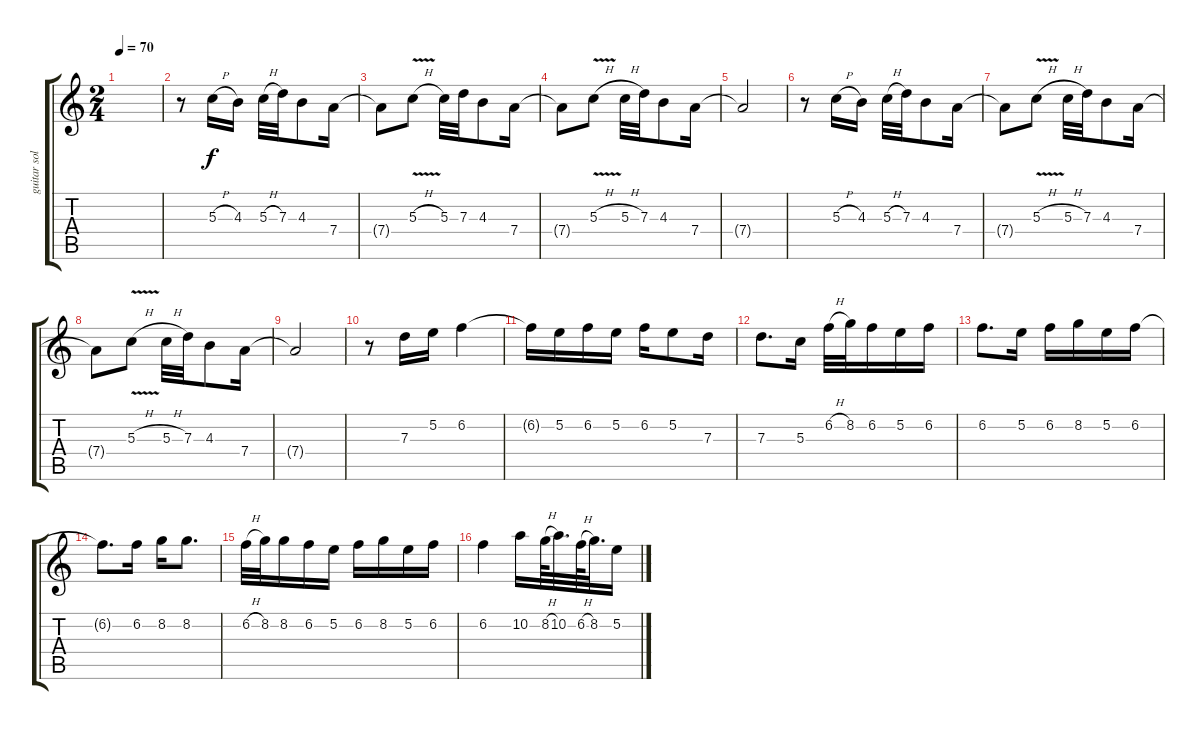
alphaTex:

\track ("guitar solo" "guitar sol") {instrument acousticguitarnylon}
\staff {score tabs}
\tuning (E4 B3 G3 D3 A2 E2) {hide}
\ts (2 4)
\tempo 70
\clef g2
\ks c
|
r.8 5.3{h}.16 4.3.16 5.3{h}.32 7.3.32 4.3.8 7.4.16 |
7.4{t}.8 5.3{v h}.8 5.3.32 7.3.32 4.3.8 7.4.16 |
7.4{t}.8 5.3{v h}.8 5.3{h}.32 7.3.32 4.3.8 7.4.16 |
7.4{t}.2 |
r.8 5.3{h}.16 4.3.16 5.3{h}.32 7.3.32 4.3.8 7.4.16 |
7.4{t}.8 5.3{v h}.8 5.3{h}.32 7.3.32 4.3.8 7.4.16 |
7.4{t}.8 5.3{v h}.8 5.3{h}.32 7.3.32 4.3.8 7.4.16 |
7.4{t}.2 |
r.8 7.3.16 5.2.16 6.2.4 |
6.2{t}.16 5.2.16 6.2.16 5.2.16 6.2.16 5.2.8 7.3.16 |
7.3.8{d} 5.3.16 6.2{h}.32 8.2.32 6.2.16 5.2.16 6.2.16 |
6.2.8{d} 5.2.16 6.2.16 8.2.16 5.2.16 6.2.16 |
6.2{t}.8{d} 6.2.16 8.2.16 8.2.8{d} |
6.2{h}.32 8.2.32 8.2.16 6.2.16 5.2.16 6.2.16 8.2.16 5.2.16 6.2.16 |
6.2.4 10.2.16 8.2{h}.64 10.2.32{d} 6.2{h}.64 8.2.32{d} 5.2.16
